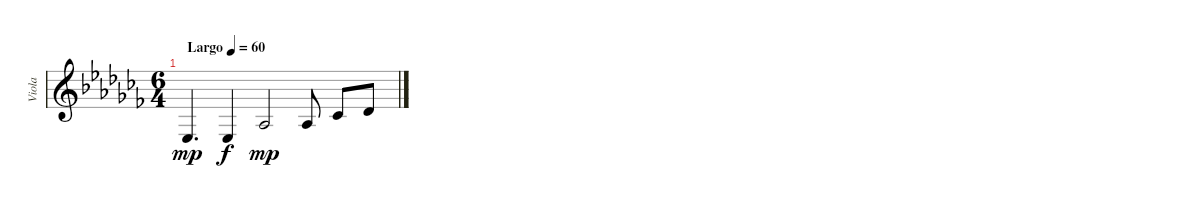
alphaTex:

\track ("Viola" "Viola") {instrument viola}
\staff {score}
\tuning (A4 D4 G3 C3) {hide}
\ts (6 4)
\tempo (60 "Largo")
\clef g2
\ks abminor
3.4.4{d dy mp instrument viola} 3.4.4{dy f} 1.3.2{dy mp} 1.3.8 4.3.8 6.3.8
